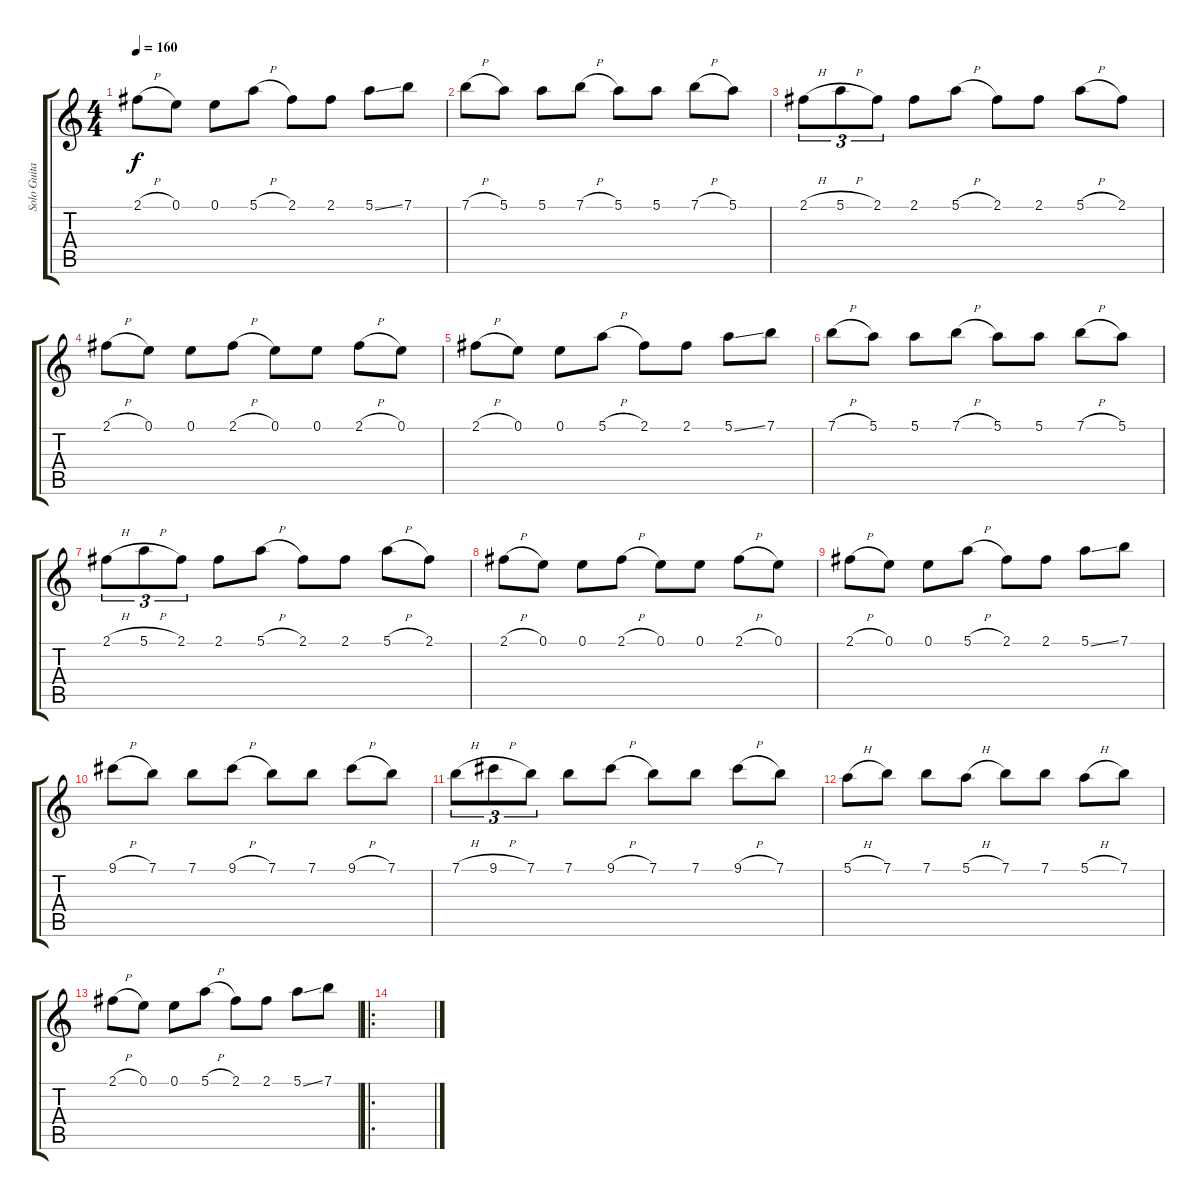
\track ("Solo Guitar" "Solo Guita") {instrument distortionguitar}
\staff {score tabs}
\tuning (E4 B3 G3 D3 A2 E2) {hide}
\ts (4 4)
\tempo 160
\clef g2
\ks c
2.1{h}.8{dy f} 0.1.8 0.1.8 5.1{h}.8 2.1.8 2.1.8 5.1{ss}.8 7.1.8 |
7.1{h}.8 5.1.8 5.1.8 7.1{h}.8 5.1.8 5.1.8 7.1{h}.8 5.1.8 |
2.1{h}.8{tu (3 2)} 5.1{h}.8{tu (3 2)} 2.1.8{tu (3 2)} 2.1.8 5.1{h}.8 2.1.8 2.1.8 5.1{h}.8 2.1.8 |
2.1{h}.8 0.1.8 0.1.8 2.1{h}.8 0.1.8 0.1.8 2.1{h}.8 0.1.8 |
2.1{h}.8 0.1.8 0.1.8 5.1{h}.8 2.1.8 2.1.8 5.1{ss}.8 7.1.8 |
7.1{h}.8 5.1.8 5.1.8 7.1{h}.8 5.1.8 5.1.8 7.1{h}.8 5.1.8 |
2.1{h}.8{tu (3 2)} 5.1{h}.8{tu (3 2)} 2.1.8{tu (3 2)} 2.1.8 5.1{h}.8 2.1.8 2.1.8 5.1{h}.8 2.1.8 |
2.1{h}.8 0.1.8 0.1.8 2.1{h}.8 0.1.8 0.1.8 2.1{h}.8 0.1.8 |
2.1{h}.8 0.1.8 0.1.8 5.1{h}.8 2.1.8 2.1.8 5.1{ss}.8 7.1.8 |
9.1{h}.8 7.1.8 7.1.8 9.1{h}.8 7.1.8 7.1.8 9.1{h}.8 7.1.8 |
7.1{h}.8{tu (3 2)} 9.1{h}.8{tu (3 2)} 7.1.8{tu (3 2)} 7.1.8 9.1{h}.8 7.1.8 7.1.8 9.1{h}.8 7.1.8 |
5.1{h}.8 7.1.8 7.1.8 5.1{h}.8 7.1.8 7.1.8 5.1{h}.8 7.1.8 |
2.1{h}.8 0.1.8 0.1.8 5.1{h}.8 2.1.8 2.1.8 5.1{ss}.8 7.1.8 |
\ro
